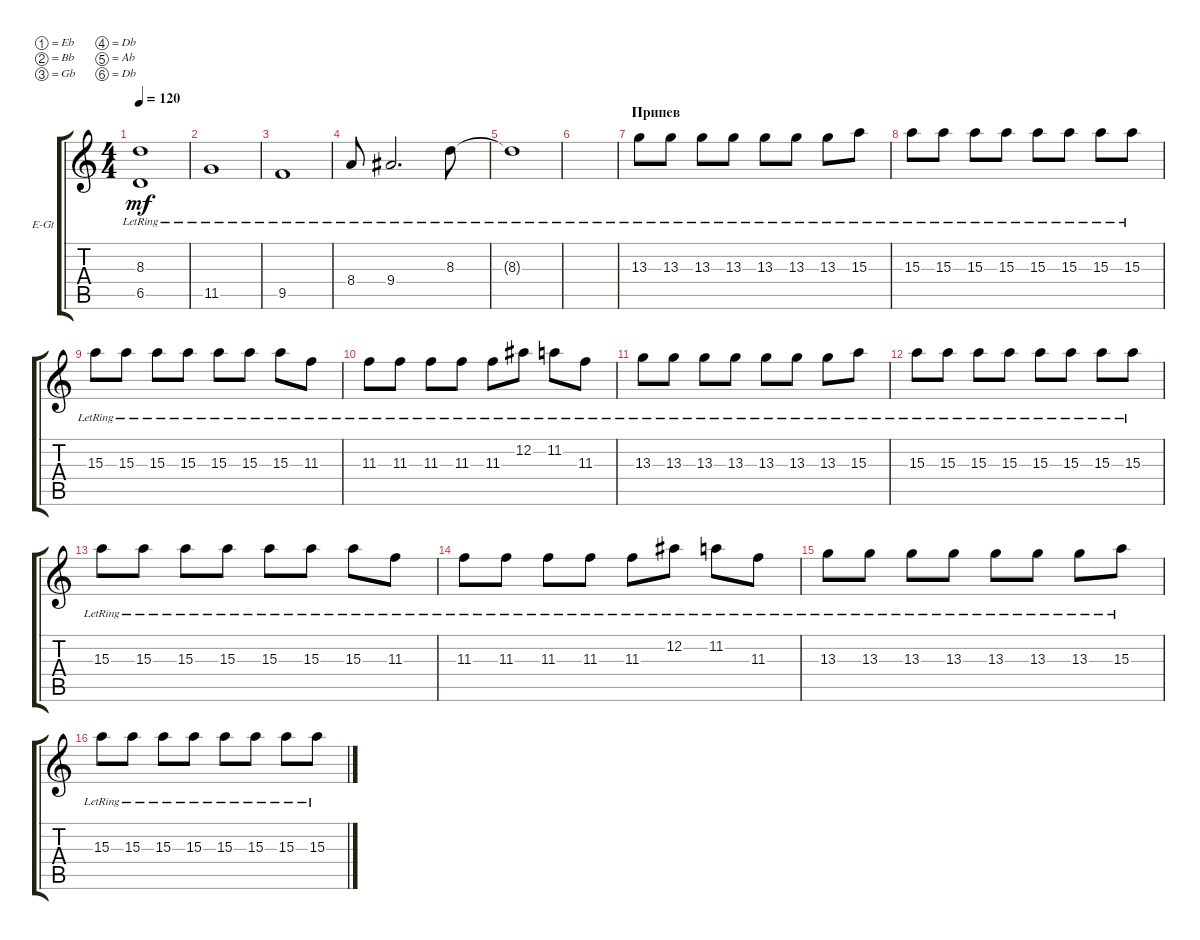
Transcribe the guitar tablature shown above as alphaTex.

\defaultSystemsLayout 4
\bracketExtendMode groupsimilarinstruments
\firstSystemTrackNameOrientation horizontal
\otherSystemsTrackNameOrientation horizontal
\track ("Electric Guitar" "E-Gt") {instrument electricguitarclean}
\staff {score tabs}
\tuning (Eb4 Bb3 Gb3 Db3 Ab2 Db2)
\ts (4 4)
\tempo 120
\clef g2
\ks c
(8.3{lr t} 6.5{t}).1{dy mf} |
11.5{lr}.1 |
9.5{lr}.1 |
8.4{lr}.8 9.4{lr}.2{d} 8.3{lr}.8 |
8.3{lr t}.1 |
|
\section ("" "Припев")
13.3{lr}.8 13.3{lr}.8 13.3{lr}.8 13.3{lr}.8 13.3{lr}.8 13.3{lr}.8 13.3{lr}.8 15.3{lr}.8 |
15.3{lr}.8 15.3{lr}.8 15.3{lr}.8 15.3{lr}.8 15.3{lr}.8 15.3{lr}.8 15.3{lr}.8 15.3{lr}.8 |
15.3{lr}.8 15.3{lr}.8 15.3{lr}.8 15.3{lr}.8 15.3{lr}.8 15.3{lr}.8 15.3{lr}.8 11.3{lr}.8 |
11.3{lr}.8 11.3{lr}.8 11.3{lr}.8 11.3{lr}.8 11.3{lr}.8 12.2{lr}.8 11.2{lr}.8 11.3{lr}.8 |
13.3{lr}.8 13.3{lr}.8 13.3{lr}.8 13.3{lr}.8 13.3{lr}.8 13.3{lr}.8 13.3{lr}.8 15.3{lr}.8 |
15.3{lr}.8 15.3{lr}.8 15.3{lr}.8 15.3{lr}.8 15.3{lr}.8 15.3{lr}.8 15.3{lr}.8 15.3{lr}.8 |
15.3{lr}.8 15.3{lr}.8 15.3{lr}.8 15.3{lr}.8 15.3{lr}.8 15.3{lr}.8 15.3{lr}.8 11.3{lr}.8 |
11.3{lr}.8 11.3{lr}.8 11.3{lr}.8 11.3{lr}.8 11.3{lr}.8 12.2{lr}.8 11.2{lr}.8 11.3{lr}.8 |
13.3{lr}.8 13.3{lr}.8 13.3{lr}.8 13.3{lr}.8 13.3{lr}.8 13.3{lr}.8 13.3{lr}.8 15.3{lr}.8 |
15.3{lr}.8 15.3{lr}.8 15.3{lr}.8 15.3{lr}.8 15.3{lr}.8 15.3{lr}.8 15.3{lr}.8 15.3{lr}.8
